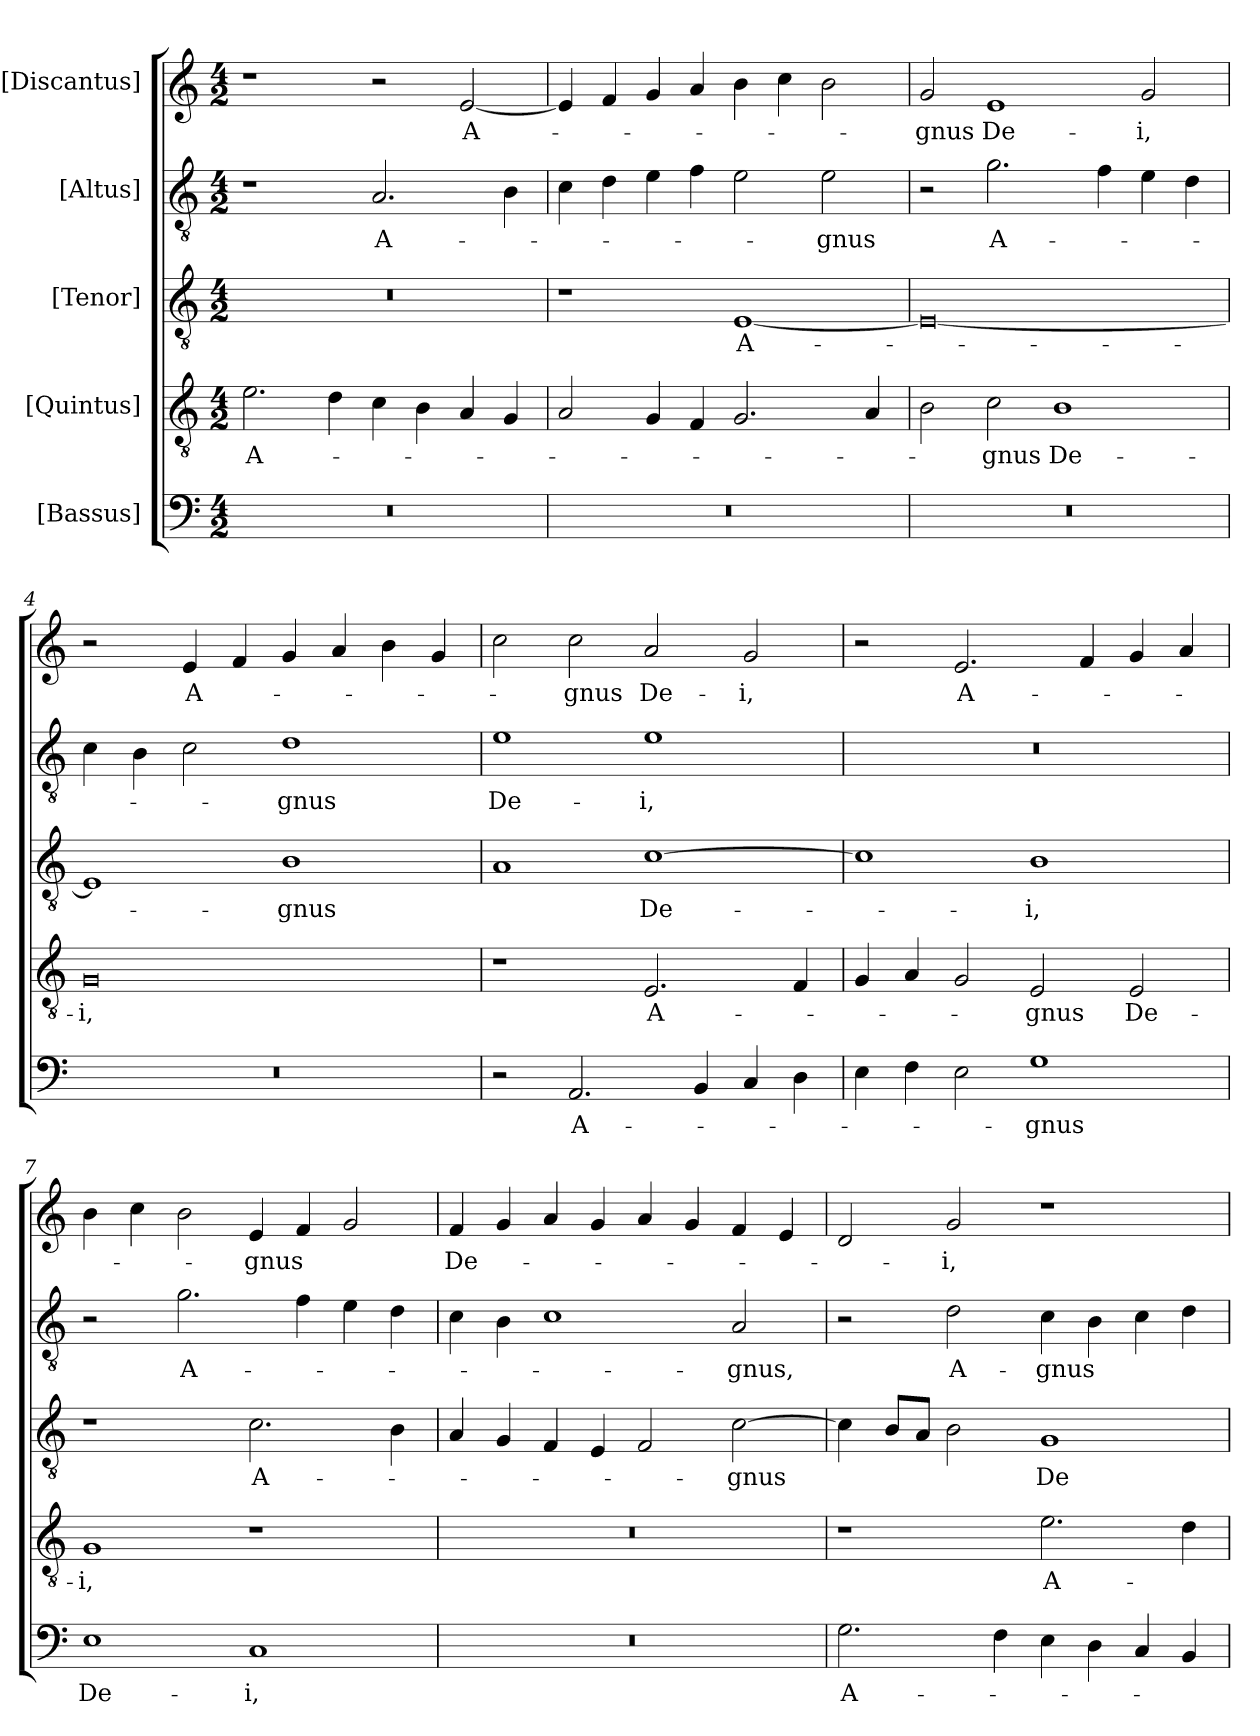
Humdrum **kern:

**kern	**text	**kern	**text	**kern	**text	**kern	**text	**kern	**text
*part5	*part5	*part4	*part4	*part3	*part3	*part2	*part2	*part1	*part1
*staff5	*staff5	*staff4	*staff4	*staff3	*staff3	*staff2	*staff2	*staff1	*staff1
*I"[Bassus]	*	*I"[Quintus]	*	*I"[Tenor]	*	*I"[Altus]	*	*I"[Discantus]	*
*clefF4	*	*clefGv2	*	*clefGv2	*	*clefGv2	*	*clefG2	*
*k[]	*	*k[]	*	*k[]	*	*k[]	*	*k[]	*
*M4/2	*	*M4/2	*	*M4/2	*	*M4/2	*	*M4/2	*
=1	=1	=1	=1	=1	=1	=1	=1	=1	=1
0r	.	2.e\	A-	0r	.	1r	.	1r	.
.	.	4d\	.	.	.	.	.	.	.
.	.	4c\	.	.	.	2.A/	A-	2r	.
.	.	4B\	.	.	.	.	.	.	.
.	.	4A/	.	.	.	.	.	[2e/	A-
.	.	4G/	.	.	.	4B\	.	.	.
=2	=2	=2	=2	=2	=2	=2	=2	=2	=2
0r	.	2A/	.	1r	.	4c\	.	4e/]	.
.	.	.	.	.	.	4d\	.	4f/	.
.	.	4G/	.	.	.	4e\	.	4g/	.
.	.	4F/	.	.	.	4f\	.	4a/	.
.	.	2.G/	.	[1E/	A-	2e\	.	4b\	.
.	.	.	.	.	.	.	.	4cc\	.
.	.	.	.	.	.	2e\	-gnus	2b\	.
.	.	4A/	.	.	.	.	.	.	.
=3	=3	=3	=3	=3	=3	=3	=3	=3	=3
0r	.	2B\	.	0E/_	.	2r	.	2g/	-gnus
.	.	2c\	-gnus	.	.	2.g\	A-	1e/	De-
.	.	1B\	De-	.	.	.	.	.	.
.	.	.	.	.	.	4f\	.	.	.
.	.	.	.	.	.	4e\	.	2g/	-i,
.	.	.	.	.	.	4d\	.	.	.
=4	=4	=4	=4	=4	=4	=4	=4	=4	=4
0r	.	0G/	-i,	1E/]	.	4c\	.	2r	.
.	.	.	.	.	.	4B\	.	.	.
.	.	.	.	.	.	2c\	.	4e/	A-
.	.	.	.	.	.	.	.	4f/	.
.	.	.	.	1B\	-gnus	1d\	-gnus	4g/	.
.	.	.	.	.	.	.	.	4a/	.
.	.	.	.	.	.	.	.	4b\	.
.	.	.	.	.	.	.	.	4g/	.
=5	=5	=5	=5	=5	=5	=5	=5	=5	=5
2r	.	1r	.	1A/	.	1e\	De-	2cc\	.
2.AA/	A-	.	.	.	.	.	.	2cc\	-gnus
.	.	2.E/	A-	[1c\	De-	1e\	-i,	2a/	De-
4BB/	.	.	.	.	.	.	.	.	.
4C/	.	.	.	.	.	.	.	2g/	-i,
4D\	.	4F/	.	.	.	.	.	.	.
=6	=6	=6	=6	=6	=6	=6	=6	=6	=6
4E\	.	4G/	.	1c\]	.	0r	.	2r	.
4F\	.	4A/	.	.	.	.	.	.	.
2E\	.	2G/	.	.	.	.	.	2.e/	A-
1G\	-gnus	2E/	-gnus	1B\	-i,	.	.	.	.
.	.	.	.	.	.	.	.	4f/	.
.	.	2E/	De-	.	.	.	.	4g/	.
.	.	.	.	.	.	.	.	4a/	.
=7	=7	=7	=7	=7	=7	=7	=7	=7	=7
1E\	De-	1G/	-i,	1r	.	2r	.	4b\	.
.	.	.	.	.	.	.	.	4cc\	.
.	.	.	.	.	.	2.g\	A-	2b\	.
1C/	-i,	1r	.	2.c\	A-	.	.	4e/	-gnus
.	.	.	.	.	.	4f\	.	4f/	.
.	.	.	.	.	.	4e\	.	2g/	.
.	.	.	.	4B\	.	4d\	.	.	.
=8	=8	=8	=8	=8	=8	=8	=8	=8	=8
0r	.	0r	.	4A/	.	4c\	.	4f/	De-
.	.	.	.	4G/	.	4B\	.	4g/	.
.	.	.	.	4F/	.	1c\	.	4a/	.
.	.	.	.	4E/	.	.	.	4g/	.
.	.	.	.	2F/	.	.	.	4a/	.
.	.	.	.	.	.	.	.	4g/	.
.	.	.	.	[2c\	-gnus	2A/	-gnus,	4f/	.
.	.	.	.	.	.	.	.	4e/	.
=9	=9	=9	=9	=9	=9	=9	=9	=9	=9
2.G\	A-	1r	.	4c\]	.	2r	.	2d/	.
.	.	.	.	8B/L	.	.	.	.	.
.	.	.	.	8A/J	.	.	.	.	.
.	.	.	.	2B\	.	2d\	A-	2g/	-i,
4F\	.	.	.	.	.	.	.	.	.
4E\	.	2.e\	A-	1G/	De-	4c\	-gnus	1r	.
4D\	.	.	.	.	.	4B\	.	.	.
4C/	.	.	.	.	.	4c\	.	.	.
4BB/	.	4d\	.	.	.	4d\	.	.	.
=	=	=	=	=	=	=	=	=	=
*-	*-	*-	*-	*-	*-	*-	*-	*-	*-
